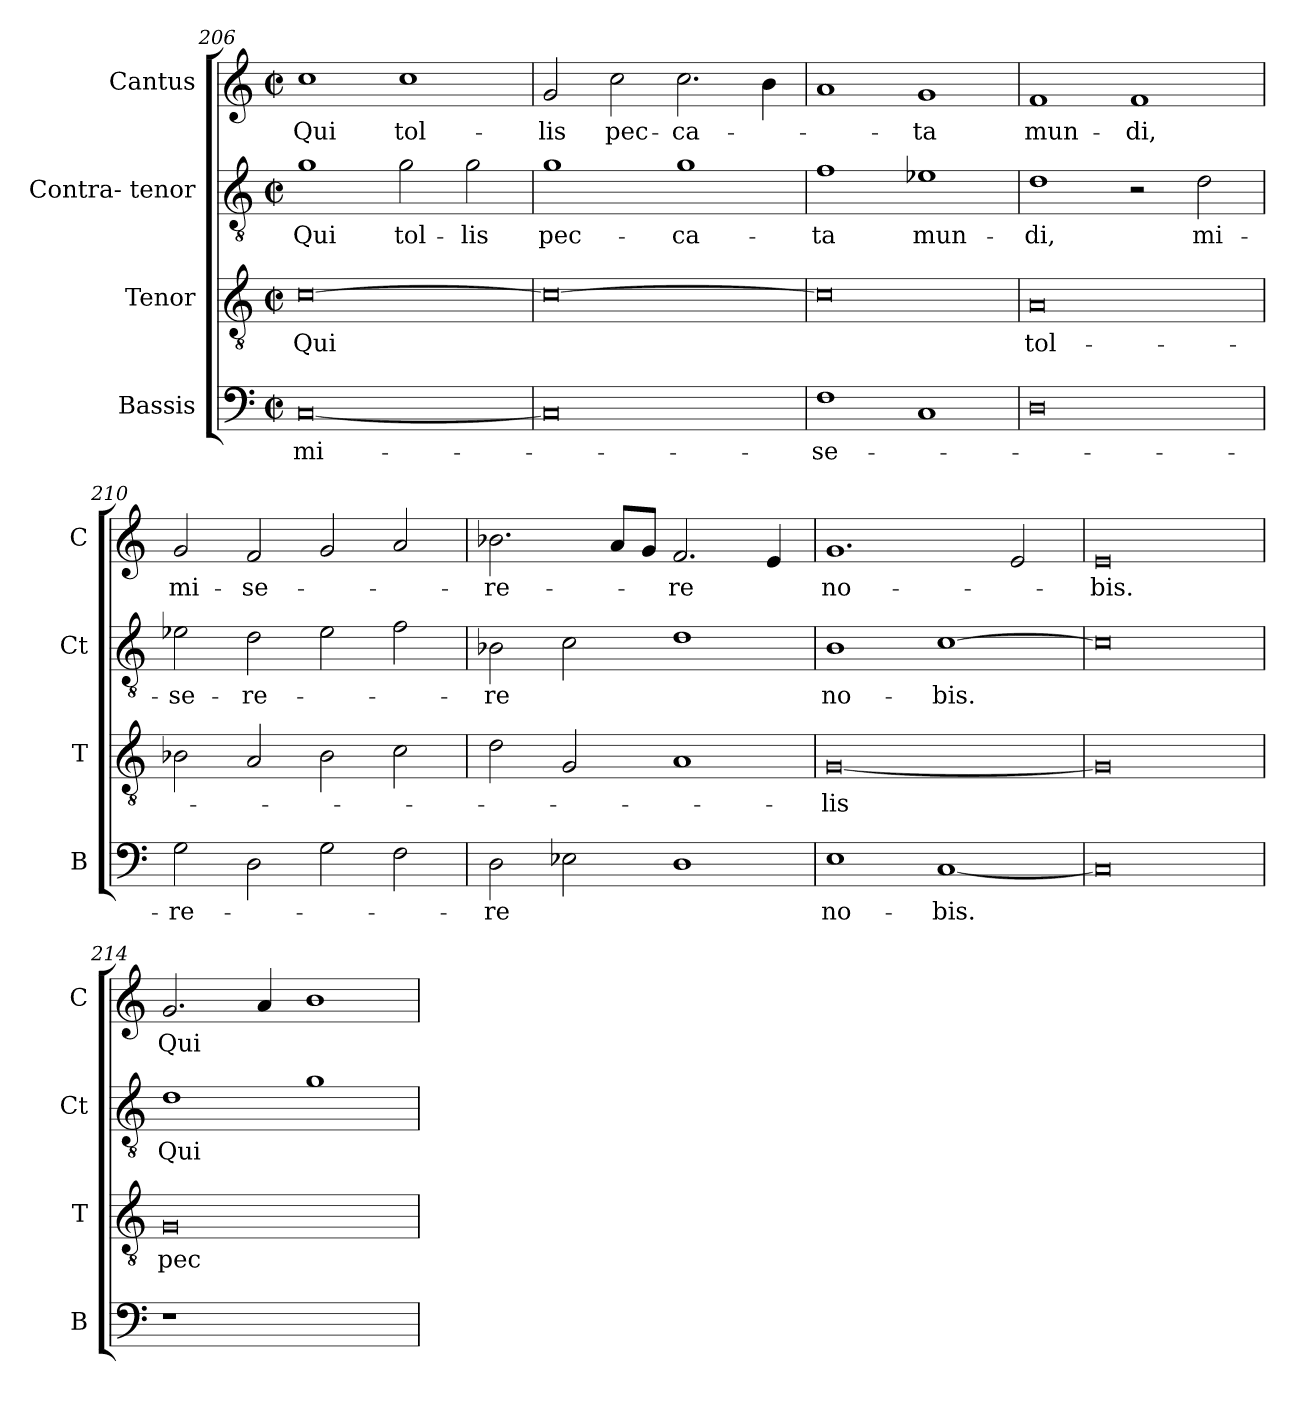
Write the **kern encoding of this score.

**kern	**text	**kern	**text	**kern	**text	**kern	**text
*part4	*part4	*part3	*part3	*part2	*part2	*part1	*part1
*staff4	*staff4	*staff3	*staff3	*staff2	*staff2	*staff1	*staff1
*I"Bassis	*	*I"Tenor	*	*I"Contra- tenor	*	*I"Cantus	*
*I'B	*	*I'T	*	*I'Ct	*	*I'C	*
*clefF4	*	*clefGv2	*	*clefGv2	*	*clefG2	*
*k[]	*	*k[]	*	*k[]	*	*k[]	*
*C:	*	*C:	*	*C:	*	*C:	*
*M2/2	*	*M2/2	*	*M2/2	*	*M2/2	*
*met(c|)	*	*met(c|)	*	*met(c|)	*	*met(c|)	*
=206	=206	=206	=206	=206	=206	=206	=206
!	!LO:LY:b	!	!LO:LY:b	!	!LO:LY:b	!	!LO:LY:b
[0C	mi-	[0c	Qui	1g	Qui	1cc	Qui
!	!	!	!	!	!LO:LY:b	!	!LO:LY:b
.	.	.	.	2g\	tol-	1cc	tol-
!	!	!	!	!	!LO:LY:b	!	!
.	.	.	.	2g\	-lis	.	.
=207	=207	=207	=207	=207	=207	=207	=207
!	!	!	!	!	!LO:LY:b	!	!LO:LY:b
0C]	.	0c_	.	1g	pec-	2g/	-lis
!	!	!	!	!	!	!	!LO:LY:b
.	.	.	.	.	.	2cc\	pec-
!	!	!	!	!	!LO:LY:b	!	!LO:LY:b
.	.	.	.	1g	-ca-	2.cc\	-ca-
.	.	.	.	.	.	4b\	.
=208	=208	=208	=208	=208	=208	=208	=208
!	!LO:LY:b	!	!	!	!LO:LY:b	!	!
1F	-se-	0c]	.	1f	-ta	1a	.
!	!	!	!	!	!LO:LY:b	!	!LO:LY:b
1C	.	.	.	1e-X	mun-	1g	-ta
=209	=209	=209	=209	=209	=209	=209	=209
!	!	!	!LO:LY:b	!	!LO:LY:b	!	!LO:LY:b
0D	.	0A	tol-	1d	-di,	1f	mun-
!	!	!	!	!	!	!	!LO:LY:b
.	.	.	.	2r	.	1f	-di,
!	!	!	!	!	!LO:LY:b	!	!
.	.	.	.	2d\	mi-	.	.
!!LO:LB:g=z
=210	=210	=210	=210	=210	=210	=210	=210
!	!LO:LY:b	!	!	!	!LO:LY:b	!	!LO:LY:b
2G\	-re-	2B-X\	.	2e-X\	-se-	2g/	mi-
!	!	!	!	!	!LO:LY:b	!	!LO:LY:b
2D\	.	2A/	.	2d\	-re-	2f/	-se-
2G\	.	2B-\	.	2e-\	.	2g/	.
2F\	.	2c\	.	2f\	.	2a/	.
=211	=211	=211	=211	=211	=211	=211	=211
!	!LO:LY:b	!	!	!	!LO:LY:b	!	!LO:LY:b
2D\	-re	2d\	.	2B-X\	-re	2.b-X\	-re-
2E-X\	.	2G/	.	2c\	.	.	.
.	.	.	.	.	.	8a/L	.
.	.	.	.	.	.	8g/J	.
!	!	!	!	!	!	!	!LO:LY:b
1D	.	1A	.	1d	.	2.f/	-re
.	.	.	.	.	.	4e/	.
=212	=212	=212	=212	=212	=212	=212	=212
!	!LO:LY:b	!	!LO:LY:b	!	!LO:LY:b	!	!LO:LY:b
1E	no-	[0G	-lis	1B	no-	1.g	no-
!	!LO:LY:b	!	!	!	!LO:LY:b	!	!
[1C	-bis.	.	.	[1c	-bis.	.	.
.	.	.	.	.	.	2e/	.
=213	=213	=213	=213	=213	=213	=213	=213
!	!	!	!	!	!	!	!LO:LY:b
0C]	.	0G]	.	0c]	.	0e	-bis.
=214	=214	=214	=214	=214	=214	=214	=214
!	!	!	!LO:LY:b	!	!LO:LY:b	!	!LO:LY:b
1r	.	0G	pec-	1d	Qui	2.g/	Qui
.	.	.	.	.	.	4a/	.
1ryy	.	.	.	1g	.	1b	.
=	=	=	=	=	=	=	=
*-	*-	*-	*-	*-	*-	*-	*-
